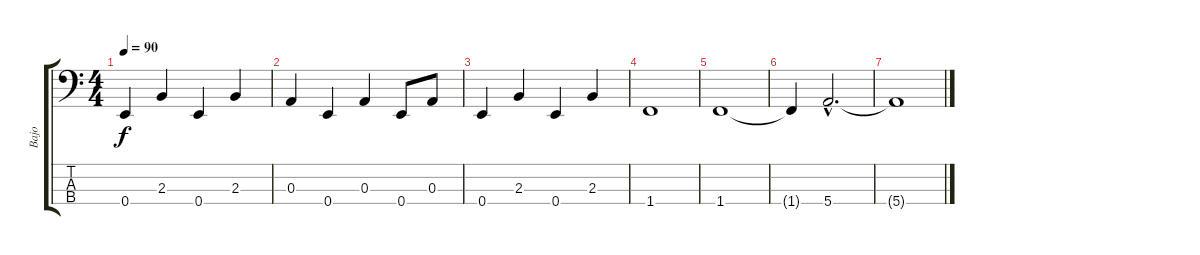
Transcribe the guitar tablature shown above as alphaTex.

\track ("Bajo" "Bajo") {instrument electricbasspick}
\staff {score tabs}
\tuning (G2 D2 A1 E1) {hide}
\ts (4 4)
\tempo 90
\clef f4
\ks c
0.4.4{dy f} 2.3.4 0.4.4 2.3.4 |
0.3.4 0.4.4 0.3.4 0.4.8 0.3.8 |
0.4.4 2.3.4 0.4.4 2.3.4 |
1.4.1 |
1.4.1 |
1.4{t}.4 5.4{hac}.2{d} |
5.4{t}.1
